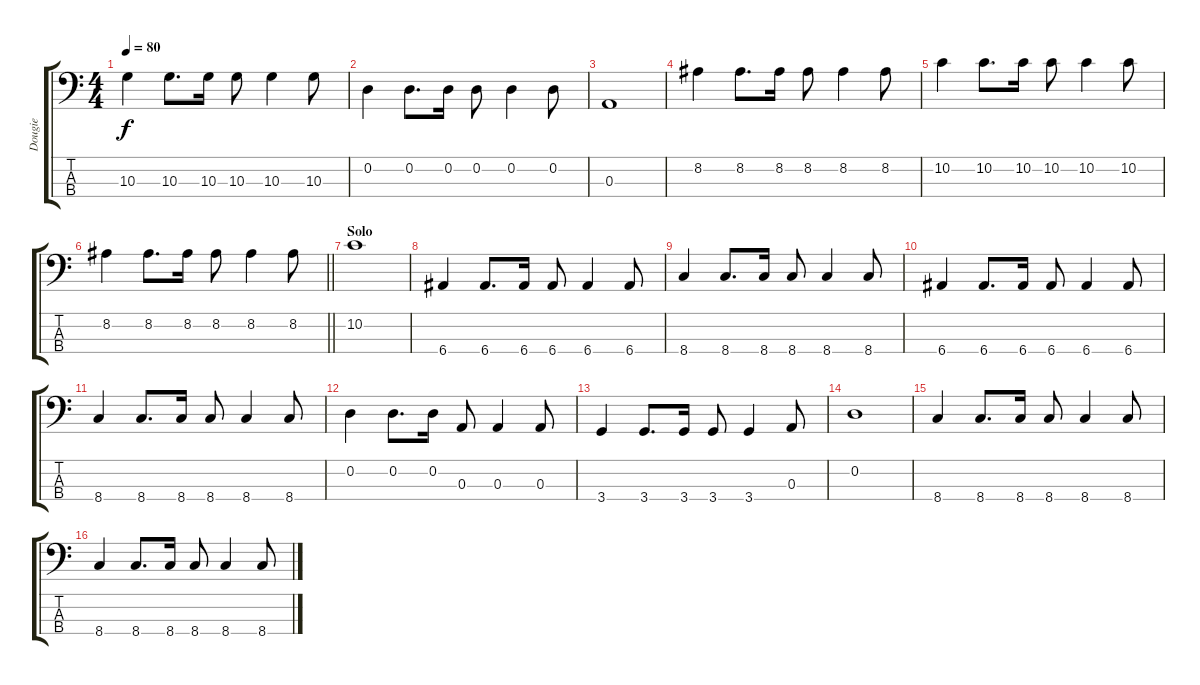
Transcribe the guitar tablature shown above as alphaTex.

\track ("Dougie" "Dougie") {instrument electricbasspick}
\staff {score tabs}
\tuning (G2 D2 A1 E1) {hide}
\ts (4 4)
\tempo 80
\clef f4
\ks c
10.3.4{dy f} 10.3.8{d} 10.3.16 10.3.8 10.3.4 10.3.8 |
0.2.4 0.2.8{d} 0.2.16 0.2.8 0.2.4 0.2.8 |
0.3.1 |
8.2.4 8.2.8{d} 8.2.16 8.2.8 8.2.4 8.2.8 |
10.2.4 10.2.8{d} 10.2.16 10.2.8 10.2.4 10.2.8 |
\barLineRight lightlight
8.2.4 8.2.8{d} 8.2.16 8.2.8 8.2.4 8.2.8 |
\section ("" "Solo")
10.2.1 |
6.4.4 6.4.8{d} 6.4.16 6.4.8 6.4.4 6.4.8 |
8.4.4 8.4.8{d} 8.4.16 8.4.8 8.4.4 8.4.8 |
6.4.4 6.4.8{d} 6.4.16 6.4.8 6.4.4 6.4.8 |
8.4.4 8.4.8{d} 8.4.16 8.4.8 8.4.4 8.4.8 |
0.2.4 0.2.8{d} 0.2.16 0.3.8 0.3.4 0.3.8 |
3.4.4 3.4.8{d} 3.4.16 3.4.8 3.4.4 0.3.8 |
0.2.1 |
8.4.4 8.4.8{d} 8.4.16 8.4.8 8.4.4 8.4.8 |
8.4.4 8.4.8{d} 8.4.16 8.4.8 8.4.4 8.4.8
